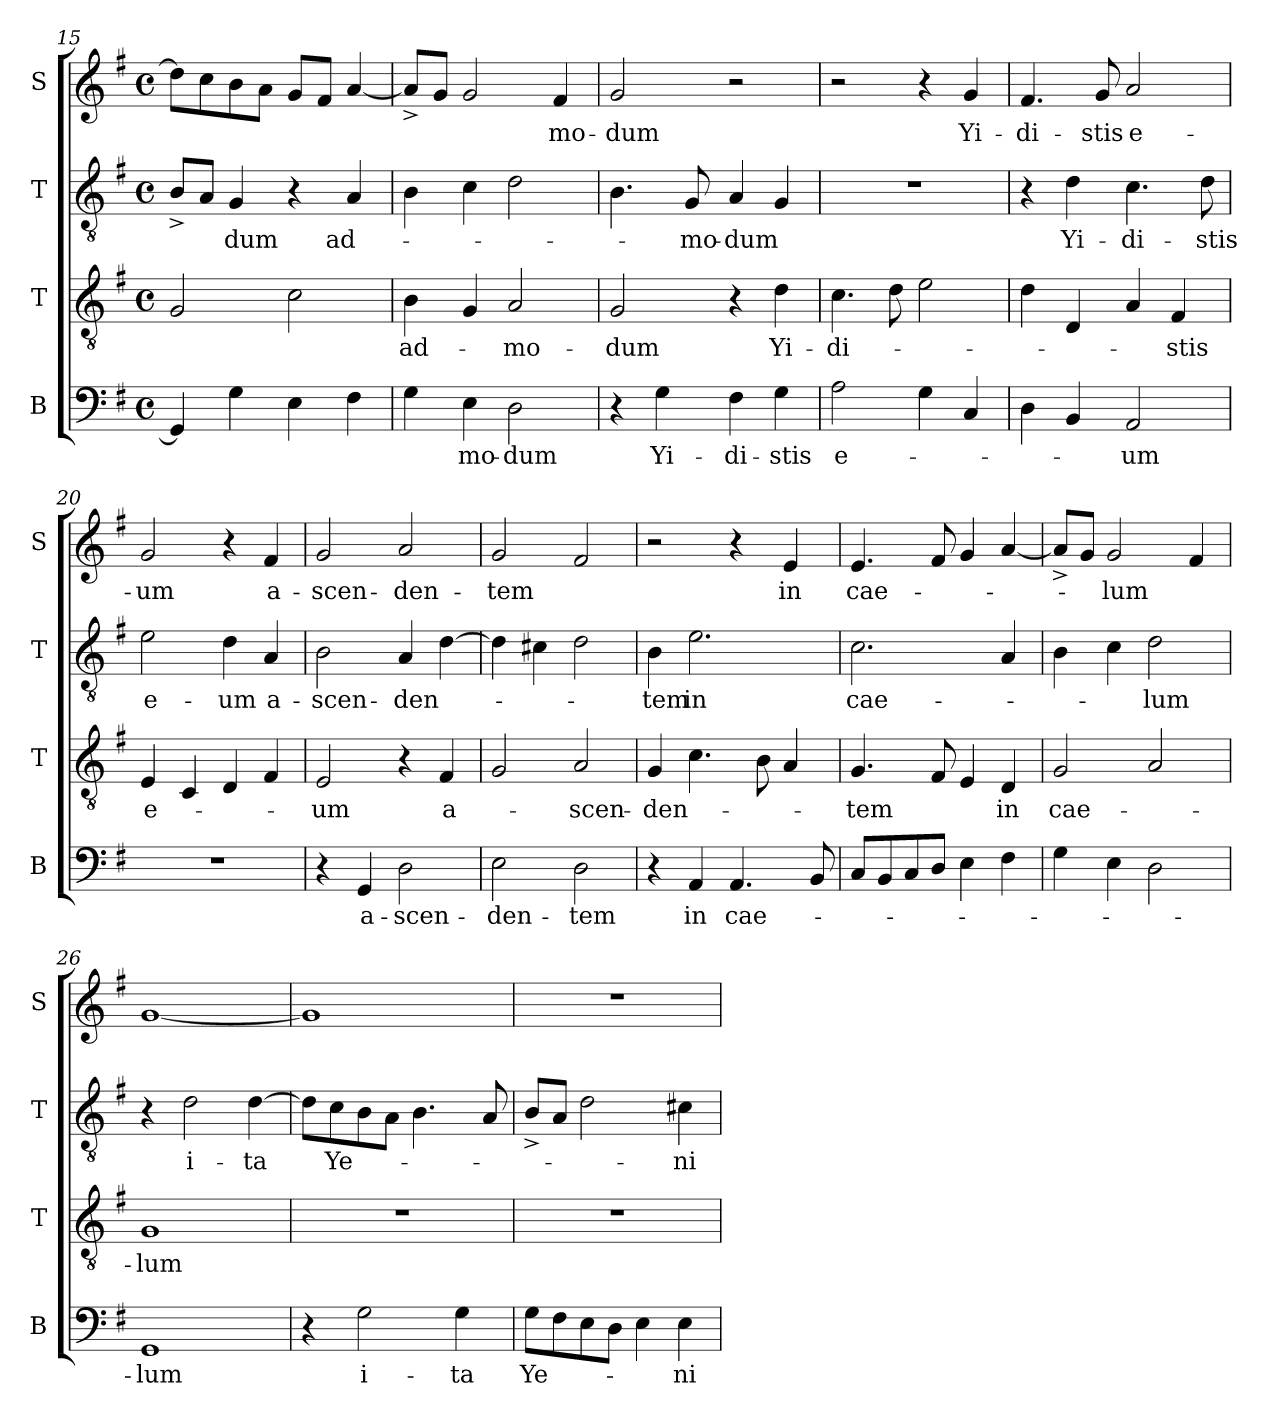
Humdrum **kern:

**kern	**text	**kern	**text	**kern	**text	**kern	**text
*part4	*part4	*part3	*part3	*part2	*part2	*part1	*part1
*staff4	*staff4	*staff3	*staff3	*staff2	*staff2	*staff1	*staff1
*I"B	*	*I"T	*	*I"T	*	*I"S	*
*I'B	*	*I'T	*	*I'T	*	*I'S	*
*clefF4	*	*clefGv2	*	*clefGv2	*	*clefG2	*
*k[f#]	*	*k[f#]	*	*k[f#]	*	*k[f#]	*
*G:	*	*G:	*	*G:	*	*G:	*
*M4/4	*	*M4/4	*	*M4/4	*	*M4/4	*
*met(c)	*	*met(c)	*	*met(c)	*	*met(c)	*
=15	=15	=15	=15	=15	=15	=15	=15
4GG/]	.	2G/	.	8B^</L	.	8dd\L]	.
.	.	.	.	8A/J	.	8cc\	.
!	!	!	!	!	!LO:LY:b	!	!
4G\	.	.	.	4G/	-dum	8b\	.
.	.	.	.	.	.	8a\J	.
4E\	.	2c\	.	4r	.	8g/L	.
.	.	.	.	.	.	8f#/J	.
!	!	!	!	!	!LO:LY:b	!	!
4F#\	.	.	.	4A/	ad-	[<4a/	.
=16	=16	=16	=16	=16	=16	=16	=16
!	!	!	!LO:LY:b	!	!	!	!
4G\	.	4B\	ad-	4B\	.	8a^</L]	.
.	.	.	.	.	.	8g/J	.
!	!LO:LY:b	!	!	!	!	!	!
4E\	-mo-	4G/	.	4c\	.	2g/	.
!	!LO:LY:b	!	!LO:LY:b	!	!	!	!
2D\	-dum	2A/	-mo-	2d\	.	.	.
!	!	!	!	!	!	!	!LO:LY:b
.	.	.	.	.	.	4f#/	-mo-
=17	=17	=17	=17	=17	=17	=17	=17
!	!	!	!LO:LY:b	!	!	!	!LO:LY:b
4r	.	2G/	-dum	4.B\	.	2g/	-dum
!	!LO:LY:b	!	!	!	!	!	!
4G\	Yi-	.	.	.	.	.	.
!	!	!	!	!	!LO:LY:b	!	!
.	.	.	.	8G/	-mo-	.	.
!	!LO:LY:b	!	!	!	!LO:LY:b	!	!
4F#\	-di-	4r	.	4A/	-dum	2r	.
!	!LO:LY:b	!	!LO:LY:b	!	!	!	!
4G\	-stis	4d\	Yi-	4G/	.	.	.
=18	=18	=18	=18	=18	=18	=18	=18
!	!LO:LY:b	!	!LO:LY:b	!	!	!	!
2A\	e-	4.c\	-di-	1r	.	2r	.
.	.	8d\	.	.	.	.	.
4G\	.	2e\	.	.	.	4r	.
!	!	!	!	!	!	!	!LO:LY:b
4C/	.	.	.	.	.	4g/	Yi-
=19	=19	=19	=19	=19	=19	=19	=19
!	!	!	!	!	!	!	!LO:LY:b
4D\	.	4d\	.	4r	.	4.f#/	-di-
!	!	!	!	!	!LO:LY:b	!	!
4BB/	.	4D/	.	4d\	Yi-	.	.
!	!	!	!	!	!	!	!LO:LY:b
.	.	.	.	.	.	8g/	-stis
!	!LO:LY:b	!	!	!	!LO:LY:b	!	!LO:LY:b
2AA/	-um	4A/	.	4.c\	-di-	2a/	e-
!	!	!	!LO:LY:b	!	!	!	!
.	.	4F#/	-stis	.	.	.	.
!	!	!	!	!	!LO:LY:b	!	!
.	.	.	.	8d\	-stis	.	.
!!LO:LB:g=z
=20	=20	=20	=20	=20	=20	=20	=20
!	!	!	!LO:LY:b	!	!LO:LY:b	!	!LO:LY:b
1r	.	4E/	e-	2e\	e-	2g/	-um
.	.	4C/	.	.	.	.	.
!	!	!	!	!	!LO:LY:b	!	!
.	.	4D/	.	4d\	-um	4r	.
!	!	!	!	!	!LO:LY:b	!	!LO:LY:b
.	.	4F#/	.	4A/	a-	4f#/	a-
=21	=21	=21	=21	=21	=21	=21	=21
!	!	!	!LO:LY:b	!	!LO:LY:b	!	!LO:LY:b
4r	.	2E/	-um	2B\	-scen-	2g/	-scen-
!	!LO:LY:b	!	!	!	!	!	!
4GG/	a-	.	.	.	.	.	.
!	!LO:LY:b	!	!	!	!LO:LY:b	!	!LO:LY:b
2D\	-scen-	4r	.	4A/	-den-	2a/	-den-
!	!	!	!LO:LY:b	!	!	!	!
.	.	4F#/	a-	[>4d\	.	.	.
=22	=22	=22	=22	=22	=22	=22	=22
!	!LO:LY:b	!	!	!	!	!	!LO:LY:b
2E\	-den-	2G/	.	4d\]	.	2g/	-tem
.	.	.	.	4c#X\	.	.	.
!	!LO:LY:b	!	!LO:LY:b	!	!	!	!
2D\	-tem	2A/	-scen-	2d\	.	2f#/	.
=23	=23	=23	=23	=23	=23	=23	=23
!	!	!	!LO:LY:b	!	!LO:LY:b	!	!
4r	.	4G/	-den-	4B\	-tem	2r	.
!	!LO:LY:b	!	!	!	!LO:LY:b	!	!
4AA/	in	4.c\	.	2.e\	in	.	.
!	!LO:LY:b	!	!	!	!	!	!
4.AA/	cae-	.	.	.	.	4r	.
.	.	8B\	.	.	.	.	.
!	!	!	!	!	!	!	!LO:LY:b
.	.	4A/	.	.	.	4e/	in
8BB/	.	.	.	.	.	.	.
=24	=24	=24	=24	=24	=24	=24	=24
!	!	!	!LO:LY:b	!	!LO:LY:b	!	!LO:LY:b
8C/L	.	4.G/	-tem	2.c\	cae-	4.e/	cae-
8BB/	.	.	.	.	.	.	.
8C/	.	.	.	.	.	.	.
8D/J	.	8F#/	.	.	.	8f#/	.
4E\	.	4E/	.	.	.	4g/	.
!	!	!	!LO:LY:b	!	!	!	!
4F#\	.	4D/	in	4A/	.	[<4a/	.
=25	=25	=25	=25	=25	=25	=25	=25
!	!	!	!LO:LY:b	!	!	!	!
4G\	.	2G/	cae-	4B\	.	8a^</L]	.
.	.	.	.	.	.	8g/J	.
!	!	!	!	!	!	!	!LO:LY:b
4E\	.	.	.	4c\	.	2g/	-lum
!	!	!	!	!	!LO:LY:b	!	!
2D\	.	2A/	.	2d\	-lum	.	.
.	.	.	.	.	.	4f#/	.
!!LO:PB:g=z
=26	=26	=26	=26	=26	=26	=26	=26
!	!LO:LY:b	!	!LO:LY:b	!	!	!	!
1GG	-lum	1G	-lum	4r	.	[<1g	.
!	!	!	!	!	!LO:LY:b	!	!
.	.	.	.	2d\	i-	.	.
!	!	!	!	!	!LO:LY:b	!	!
.	.	.	.	[>4d\	-ta	.	.
=27	=27	=27	=27	=27	=27	=27	=27
4r	.	1r	.	8d\L]	.	1g]	.
!	!	!	!	!	!LO:LY:b	!	!
.	.	.	.	8c\	Ye-	.	.
!	!LO:LY:b	!	!	!	!	!	!
2G\	i-	.	.	8B\	.	.	.
.	.	.	.	8A\J	.	.	.
.	.	.	.	4.B\	.	.	.
!	!LO:LY:b	!	!	!	!	!	!
4G\	-ta	.	.	.	.	.	.
.	.	.	.	8A/	.	.	.
=28	=28	=28	=28	=28	=28	=28	=28
!	!LO:LY:b	!	!	!	!	!	!
8G\L	Ye-	1r	.	8B^</L	.	1r	.
8F#\	.	.	.	8A/J	.	.	.
8E\	.	.	.	2d\	.	.	.
8D\J	.	.	.	.	.	.	.
4E\	.	.	.	.	.	.	.
!	!LO:LY:b	!	!	!	!LO:LY:b	!	!
4E\	-ni-	.	.	4c#X\	-ni-	.	.
=	=	=	=	=	=	=	=
*-	*-	*-	*-	*-	*-	*-	*-
